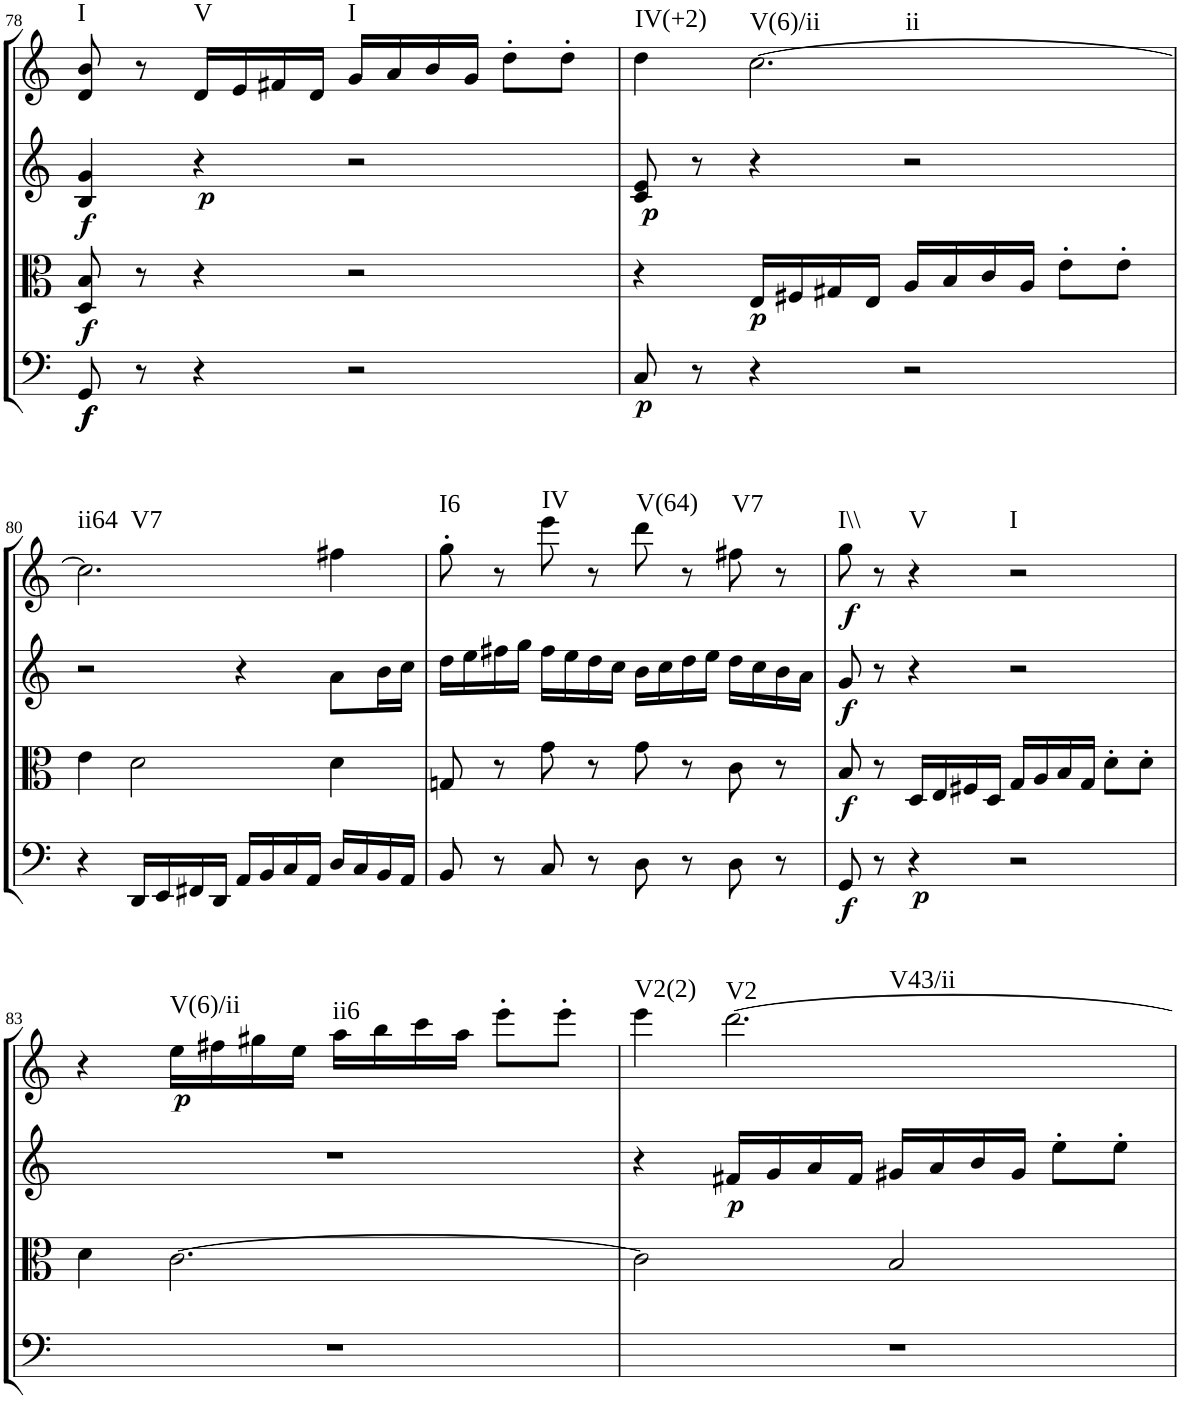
**kern	**dynam	**kern	**dynam	**kern	**dynam	**kern	**dynam	**harte
*part4	*part4	*part3	*part3	*part2	*part2	*part1	*part1	*part1
*staff4	*staff4	*staff3	*staff3	*staff2	*staff2	*staff1	*staff1	*
*I"Cello	*	*I"Viola	*	*I"2nd Violin	*	*I"1st Violin	*	*
*	*	*I'Vla	*	*I'Vln	*	*I'Vln	*	*
!!LO:PB:g=z
*clefF4	*	*clefC3	*	*clefG2	*	*clefG2	*	*
*k[]	*	*k[]	*	*k[]	*	*k[]	*	*
*M4/4	*	*M4/4	*	*M4/4	*	*M4/4	*	*
*met(c)	*	*met(c)	*	*met(c)	*	*met(c)	*	*
=78	=78	=78	=78	=78	=78	=78	=78	=78
!	!LO:DY:b	!	!	!	!	!	!	!
!	!LO:DY:n=1:b	!	!LO:DY:b	!	!LO:DY:b	!	!	!LO:H:kt=I
8GG/	f f	8D/ 8B/	f	4B/ 4g/	f	8d/ 8b/	.	N
8r	.	8r	.	.	.	8r	.	.
!	!	!	!	!	!LO:DY:b	!	!	!LO:H:kt=V
4r	.	4r	.	4r	p	16d/LL	.	N
.	.	.	.	.	.	16e/	.	.
.	.	.	.	.	.	16f#X/	.	.
.	.	.	.	.	.	16d/JJ	.	.
!	!	!	!	!	!	!	!	!LO:H:kt=I
2r	.	2r	.	2r	.	16g/LL	.	N
.	.	.	.	.	.	16a/	.	.
.	.	.	.	.	.	16b/	.	.
.	.	.	.	.	.	16g/JJ	.	.
.	.	.	.	.	.	8dd'\L	.	.
.	.	.	.	.	.	8dd'\J	.	.
=79	=79	=79	=79	=79	=79	=79	=79	=79
!	!LO:DY:b	!	!	!	!LO:DY:b	!	!	!LO:H:kt=IV(+2)
8C/	p	4r	.	8c/ 8e/	p	4dd\	.	N
8r	.	.	.	8r	.	.	.	.
!	!	!	!LO:DY:b	!	!	!	!	!LO:H:n=1:kt=V(6)/ii
!	!	!	!	!	!	!	!	!LO:H:n=2:kt=ii
4r	.	16E/LL	p	4r	.	[2.cc\	.	N N
.	.	16F#X/	.	.	.	.	.	.
.	.	16G#X/	.	.	.	.	.	.
.	.	16E/JJ	.	.	.	.	.	.
2r	.	16A/LL	.	2r	.	.	.	.
.	.	16B/	.	.	.	.	.	.
.	.	16c/	.	.	.	.	.	.
.	.	16A/JJ	.	.	.	.	.	.
.	.	8e'\L	.	.	.	.	.	.
.	.	8e'\J	.	.	.	.	.	.
!!LO:LB:g=z
=80	=80	=80	=80	=80	=80	=80	=80	=80
!	!	!	!	!	!	!	!	!LO:H:n=1:kt=ii64
!	!	!	!	!	!	!	!	!LO:H:n=2:kt=V7
4r	.	4e\	.	2r	.	2.cc\]	.	N N
16DD/LL	.	2d\	.	.	.	.	.	.
16EE/	.	.	.	.	.	.	.	.
16FF#X/	.	.	.	.	.	.	.	.
16DD/JJ	.	.	.	.	.	.	.	.
16AA/LL	.	.	.	4r	.	.	.	.
16BB/	.	.	.	.	.	.	.	.
16C/	.	.	.	.	.	.	.	.
16AA/JJ	.	.	.	.	.	.	.	.
16D/LL	.	4d\	.	8a\L	.	4ff#X\	.	.
16C/	.	.	.	.	.	.	.	.
16BB/	.	.	.	16b\L	.	.	.	.
16AA/JJ	.	.	.	16cc\JJ	.	.	.	.
=81	=81	=81	=81	=81	=81	=81	=81	=81
!	!	!	!	!	!	!	!	!LO:H:kt=I6
8BB/	.	8Gn/	.	16dd\LL	.	8gg'\	.	N
.	.	.	.	16ee\	.	.	.	.
8r	.	8r	.	16ff#X\	.	8r	.	.
.	.	.	.	16gg\JJ	.	.	.	.
!	!	!	!	!	!	!	!	!LO:H:kt=IV
8C/	.	8g\	.	16ff#\LL	.	8eee\	.	N
.	.	.	.	16ee\	.	.	.	.
8r	.	8r	.	16dd\	.	8r	.	.
.	.	.	.	16cc\JJ	.	.	.	.
!	!	!	!	!	!	!	!	!LO:H:kt=V(64)
8D\	.	8g\	.	16b\LL	.	8ddd\	.	N
.	.	.	.	16cc\	.	.	.	.
8r	.	8r	.	16dd\	.	8r	.	.
.	.	.	.	16ee\JJ	.	.	.	.
!	!	!	!	!	!	!	!	!LO:H:kt=V7
8D\	.	8c\	.	16dd\LL	.	8ff#X\	.	N
.	.	.	.	16cc\	.	.	.	.
8r	.	8r	.	16b\	.	8r	.	.
.	.	.	.	16a\JJ	.	.	.	.
=82	=82	=82	=82	=82	=82	=82	=82	=82
!	!LO:DY:b	!	!LO:DY:b	!	!LO:DY:b	!	!LO:DY:b	!LO:H:kt=I\\
8GG/	f	8B/	f	8g/	f	8gg\	f	N
8r	.	8r	.	8r	.	8r	.	.
!	!LO:DY:b	!	!	!	!	!	!	!LO:H:kt=V
4r	p	16D/LL	.	4r	.	4r	.	N
.	.	16E/	.	.	.	.	.	.
.	.	16F#X/	.	.	.	.	.	.
.	.	16D/JJ	.	.	.	.	.	.
!	!	!	!	!	!	!	!	!LO:H:kt=I
2r	.	16G/LL	.	2r	.	2r	.	N
.	.	16A/	.	.	.	.	.	.
.	.	16B/	.	.	.	.	.	.
.	.	16G/JJ	.	.	.	.	.	.
.	.	8d'\L	.	.	.	.	.	.
.	.	8d'\J	.	.	.	.	.	.
!!LO:LB:g=z
=83	=83	=83	=83	=83	=83	=83	=83	=83
1r	.	4d\	.	1r	.	4r	.	.
!	!	!	!	!	!	!	!LO:DY:b	!LO:H:kt=V(6)/ii
.	.	[2.c\	.	.	.	16ee\LL	p	N
.	.	.	.	.	.	16ff#X\	.	.
.	.	.	.	.	.	16gg#X\	.	.
.	.	.	.	.	.	16ee\JJ	.	.
!	!	!	!	!	!	!	!	!LO:H:kt=ii6
.	.	.	.	.	.	16aa\LL	.	N
.	.	.	.	.	.	16bb\	.	.
.	.	.	.	.	.	16ccc\	.	.
.	.	.	.	.	.	16aa\JJ	.	.
.	.	.	.	.	.	8eee'\L	.	.
.	.	.	.	.	.	8eee'\J	.	.
=84	=84	=84	=84	=84	=84	=84	=84	=84
!	!	!	!	!	!	!	!	!LO:H:kt=V2(2)
1r	.	2c\]	.	4r	.	4eee\	.	N
!	!	!	!	!	!LO:DY:b	!	!	!LO:H:n=1:kt=V2
!	!	!	!	!	!	!	!	!LO:H:n=2:kt=V43/ii
.	.	.	.	16f#X/LL	p	[2.ddd\	.	N N
.	.	.	.	16g/	.	.	.	.
.	.	.	.	16a/	.	.	.	.
.	.	.	.	16f#/JJ	.	.	.	.
.	.	2B/	.	16g#X/LL	.	.	.	.
.	.	.	.	16a/	.	.	.	.
.	.	.	.	16b/	.	.	.	.
.	.	.	.	16g#/JJ	.	.	.	.
.	.	.	.	8ee'\L	.	.	.	.
.	.	.	.	8ee'\J	.	.	.	.
=	=	=	=	=	=	=	=	=
*-	*-	*-	*-	*-	*-	*-	*-	*-
